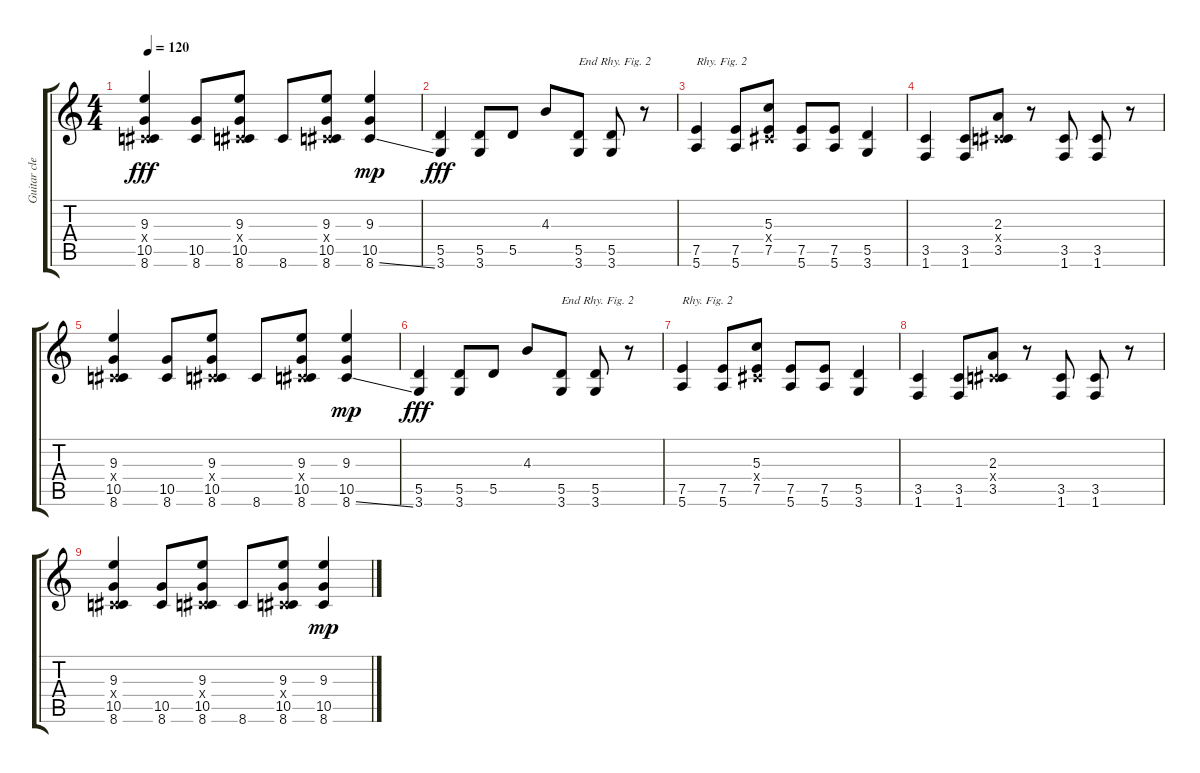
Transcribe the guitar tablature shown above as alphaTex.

\track ("Guitar clean" "Guitar cle") {instrument electricguitarclean}
\staff {score tabs}
\tuning (E4 B3 G3 D3 A2 E2) {hide}
\ts (4 4)
\tempo 120
\clef g2
\ks c
(9.3 -1.4{x} 10.5 8.6).4{dy fff} (10.5 8.6).8 (9.3 -1.4{x} 10.5 8.6).8 8.6.8 (9.3 -1.4{x} 10.5 8.6).8 (9.3 10.5 8.6{ss}).4{dy mp} |
(5.5 3.6).4{dy fff} (5.5 3.6).8 5.5.8 4.3.8 (5.5 3.6).8{txt "End Rhy. Fig. 2"} (5.5 3.6).8 r.8 |
(7.5 5.6).4{txt "Rhy. Fig. 2"} (7.5 5.6).8 (5.3 -1.4{x} 7.5).8 (7.5 5.6).8 (7.5 5.6).8 (5.5 3.6).4 |
(3.5 1.6).4 (3.5 1.6).8 (2.3 -1.4{x} 3.5).8 r.8 (3.5 1.6).8 (3.5 1.6).8 r.8 |
(9.3 -1.4{x} 10.5 8.6).4 (10.5 8.6).8 (9.3 -1.4{x} 10.5 8.6).8 8.6.8 (9.3 -1.4{x} 10.5 8.6).8 (9.3 10.5 8.6{ss}).4{dy mp} |
(5.5 3.6).4{dy fff} (5.5 3.6).8 5.5.8 4.3.8 (5.5 3.6).8{txt "End Rhy. Fig. 2"} (5.5 3.6).8 r.8 |
(7.5 5.6).4{txt "Rhy. Fig. 2"} (7.5 5.6).8 (5.3 -1.4{x} 7.5).8 (7.5 5.6).8 (7.5 5.6).8 (5.5 3.6).4 |
(3.5 1.6).4 (3.5 1.6).8 (2.3 -1.4{x} 3.5).8 r.8 (3.5 1.6).8 (3.5 1.6).8 r.8 |
(9.3 -1.4{x} 10.5 8.6).4 (10.5 8.6).8 (9.3 -1.4{x} 10.5 8.6).8 8.6.8 (9.3 -1.4{x} 10.5 8.6).8 (9.3 10.5 8.6).4{dy mp}
